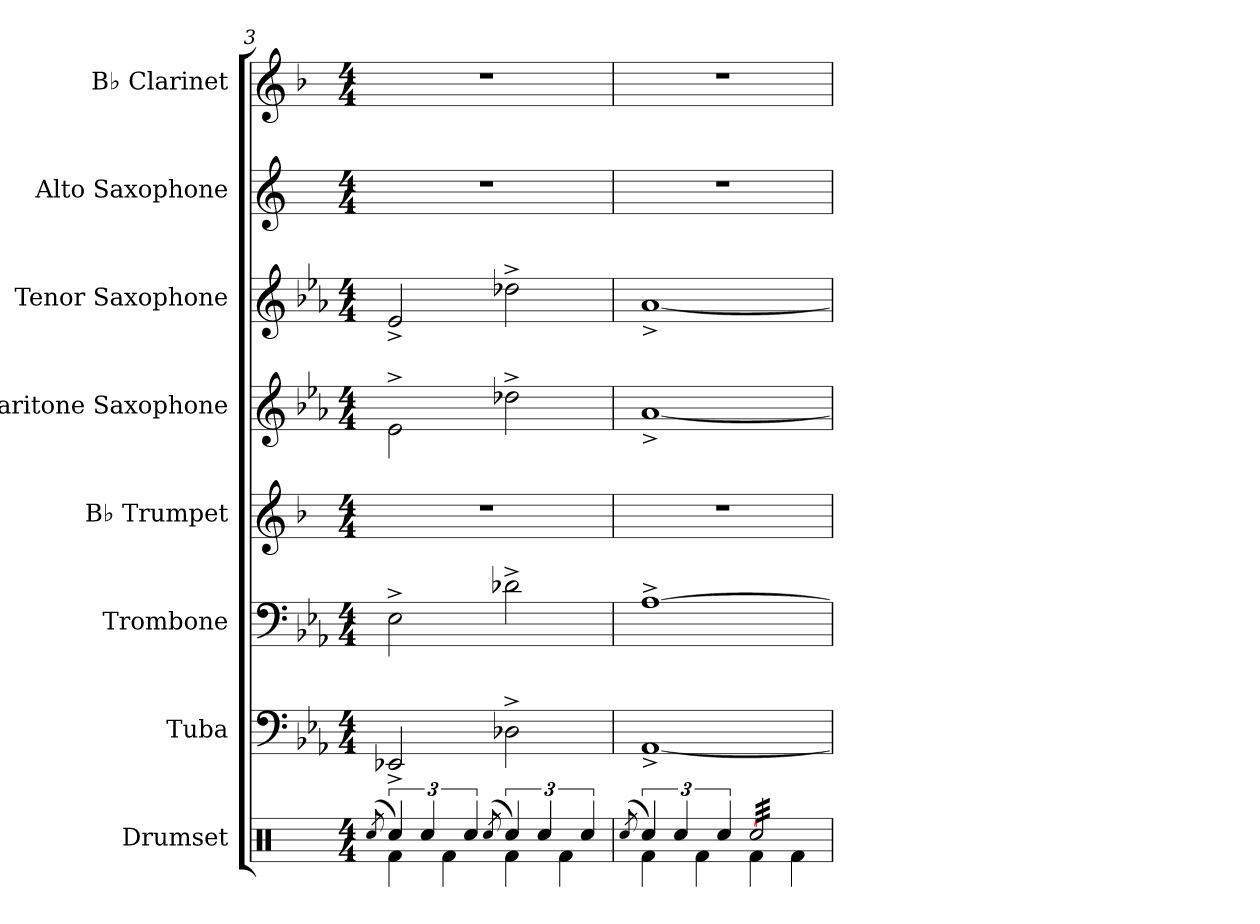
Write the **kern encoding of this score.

**kern	**kern	**kern	**kern	**kern	**kern	**kern	**kern
*part8	*part7	*part6	*part5	*part4	*part3	*part2	*part1
*staff8	*staff7	*staff6	*staff5	*staff4	*staff3	*staff2	*staff1
*I"Drumset	*I"Tuba	*I"Trombone	*I"B♭ Trumpet	*I"Baritone Saxophone	*I"Tenor Saxophone	*I"Alto Saxophone	*I"B♭ Clarinet
*I'Drs.	*I'Tba.	*I'Tbn.	*I'B♭ Tpt.	*I'Bar. Sax.	*I'T. Sax.	*I'A. Sax.	*I'B♭ Cl.
*clefX	*clefF4	*clefF4	*clefG2	*clefG2	*clefG2	*clefG2	*clefG2
*	*	*	*ITrd1c2	*ITrd12c21	*ITrd8c14	*ITrd5c9	*ITrd1c2
*k[]	*k[b-e-a-]	*k[b-e-a-]	*k[b-e-a-]	*k[b-e-a-]	*k[b-e-a-]	*k[b-e-a-]	*k[b-e-a-]
*M4/4	*M4/4	*M4/4	*M4/4	*M4/4	*M4/4	*M4/4	*M4/4
=3	=3	=3	=3	=3	=3	=3	=3
(8qRcc/	.	.	.	.	.	.	.
*^	*	*	*	*	*	*	*
6Rcc/)	4Rf\	2EE-X^/	2E-^\	1r	2E-^\	2E-^/	1r	1r
6Rcc/	.	.	.	.	.	.	.	.
.	4Rf\	.	.	.	.	.	.	.
6Rcc/	.	.	.	.	.	.	.	.
(8qRcc/	.	.	.	.	.	.	.	.
6Rcc/)	4Rf\	2D-X^\	2d-X^\	.	2d-X^\	2d-X^\	.	.
6Rcc/	.	.	.	.	.	.	.	.
.	4Rf\	.	.	.	.	.	.	.
6Rcc/	.	.	.	.	.	.	.	.
!!LO:PB:g=z
=4	=4	=4	=4	=4	=4	=4	=4	=4
(8qRcc/	.	.	.	.	.	.	.	.
6Rcc/)	4Rf\	[1AA-^	[1A-^	1r	[1A-^	[1A-^	1r	1r
6Rcc/	.	.	.	.	.	.	.	.
.	4Rf\	.	.	.	.	.	.	.
6Rcc/	.	.	.	.	.	.	.	.
*tremolo	*	*	*	*	*	*	*	*
[32Rcc/LLL	4Rf\	.	.	.	.	.	.	.
32Rcc/	.	.	.	.	.	.	.	.
32Rcc/	.	.	.	.	.	.	.	.
32Rcc/	.	.	.	.	.	.	.	.
32Rcc/	.	.	.	.	.	.	.	.
32Rcc/	.	.	.	.	.	.	.	.
32Rcc/	.	.	.	.	.	.	.	.
32Rcc/	.	.	.	.	.	.	.	.
32Rcc/	4Rf\	.	.	.	.	.	.	.
32Rcc/	.	.	.	.	.	.	.	.
32Rcc/	.	.	.	.	.	.	.	.
32Rcc/	.	.	.	.	.	.	.	.
32Rcc/	.	.	.	.	.	.	.	.
32Rcc/	.	.	.	.	.	.	.	.
32Rcc/	.	.	.	.	.	.	.	.
32Rcc/JJJ	.	.	.	.	.	.	.	.
*Xtremolo	*	*	*	*	*	*	*	*
*v	*v	*	*	*	*	*	*	*
=	=	=	=	=	=	=	=
*-	*-	*-	*-	*-	*-	*-	*-
